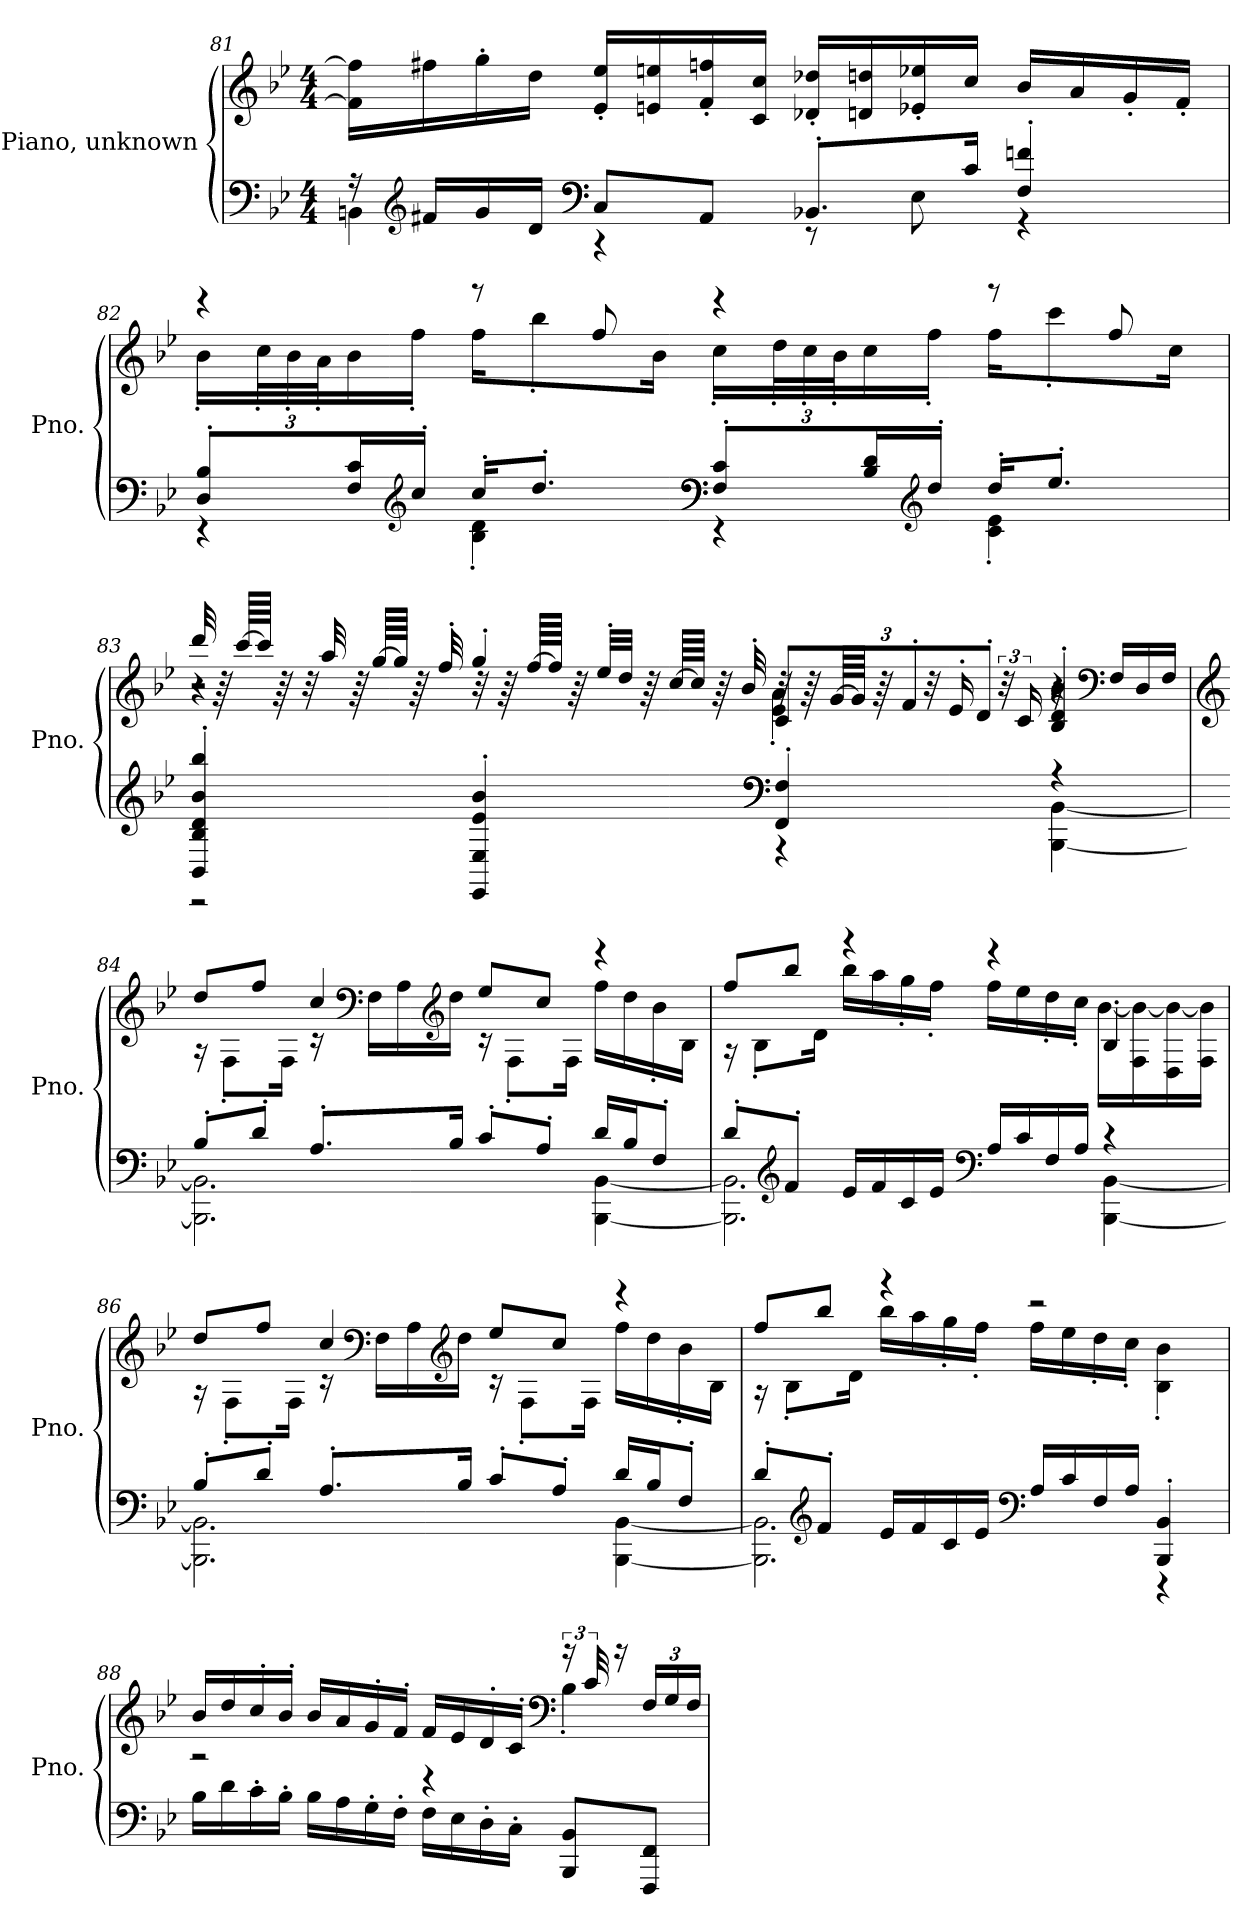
**kern	**kern
*part1	*part1
*staff2	*staff1
*I"Piano, unknown	*
*I'Pno.	*
*clefF4	*clefG2
*k[b-e-]	*k[b-e-]
*M4/4	*M4/4
=81	=81
*^	*
16r	4BBn\	16f\] 16ff\]LL
*clefG2	*	*
16f#X/LL	.	16ff#X\
16g/	.	16gg'\
16d/JJ	.	16dd\JJ
*clefF4	*	*
8C/L	4r	16e-/' 16ee-/'LL
.	.	16en/ 16een/
8AA/J	.	16f/' 16ffn/'
.	.	16c/ 16cc/JJ
8.BB-X'/L	8r	16d-X/' 16dd-X/'LL
.	.	16dn/ 16ddn/
.	8E-\	16e-X/' 16ee-X/'
16c/Jk	.	16cc/JJ
4F/' 4fn/'	4r	16b-/LL
.	.	16a/
.	.	16g'/
.	.	16f'/JJ
!!LO:LB:g=z
=82	=82	=82
*	*	*^
8D/' 8B-/'L	4r	4r	16b-'\LL
*	*	*	*Xbrackettup
.	.	.	48cc'\L
.	.	.	48b-'\
.	.	.	48a'\J
16F/ 16c/L	.	.	16b-\
*clefG2	*	*	*
16cc'/JJ	.	.	16ff'\JJ
16cc'/KL	4B-\' 4d\'	8r	16ff\KL
8.dd'/J	.	.	8bb-'\
.	.	8ff/	.
.	.	.	16b-\Jk
*clefF4	*	*	*
8F/' 8c/'L	4r	4r	16cc'\LL
.	.	.	48dd'\L
.	.	.	48cc'\
.	.	.	48b-'\J
16B-/ 16d/L	.	.	16cc\
*clefG2	*	*	*
16dd'/JJ	.	.	16ff'\JJ
16dd'/KL	4c\' 4e-\'	8r	16ff\KL
8.ee-'/J	.	.	8ccc'\
.	.	8ff/	.
.	.	.	16cc\Jk
!!LO:LB:g=z
=83	=83	=83	=83
*	*	*	*^
4BB-/' 4B-/' 4d/' 4b-/' 4bb-/'	2r	32ddd/	2r	4r
.	.	64r	.	.
.	.	[64ccc/LLLL	.	.
.	.	64ccc/JJJJ]	.	.
.	.	64r	.	.
.	.	32r	.	.
.	.	32aa/	.	.
.	.	64r	.	.
.	.	[64gg/LLLL	.	.
.	.	64gg/JJJJ]	.	.
.	.	64r	.	.
.	.	32ff'/	.	.
4EE-/' 4E-/' 4e-/' 4b-/'	.	32r	.	4gg'/
.	.	64r	.	.
.	.	[64ff/LLLL	.	.
.	.	64ff/JJJJ]	.	.
.	.	64r	.	.
.	.	32ee-'/LLL	.	.
.	.	32dd/JJJ	.	.
.	.	64r	.	.
.	.	[64cc/LLLL	.	.
.	.	64cc/JJJJ]	.	.
.	.	64r	.	.
.	.	32b-'/	.	.
*clefF4	*	*	*	*
4FF/' 4F/'	4r	12c/L	4e-\' 4a\'	32r
.	.	.	.	64r
.	.	.	.	[64g/LLLL
.	.	.	.	64g/JJJJ]
.	.	.	.	64r
.	.	12f'/	.	.
.	.	.	.	32r
.	.	.	.	16e-'/
.	.	12d'/J	.	.
*	*	*	*	*brackettup
.	.	.	.	48r
.	.	.	.	24c/
4r	[4BBB-\ [4BB-\	4B-/' 4d/' 4b-/'	4r	16r
*	*	*clefF4	*	*
.	.	.	.	16F/LL
.	.	.	.	16D/
.	.	.	.	16F/JJ
*	*	*v	*v	*v
!!LO:LB:g=z
=84	=84	=84
*	*	*clefG2
*	*	*^
8B-'/L	2.BBB-\] 2.BB-\]	8dd/L	16r
.	.	.	8F'\L
8d'/J	.	8ff/J	.
.	.	.	16F\Jk
8.A'/L	.	4cc/	16r
*	*	*clefF4	*
.	.	.	16F\LL
.	.	.	16A\
*	*	*clefG2	*
16B-/Jk	.	.	16dd\JJ
8c'/L	.	8ee-/L	16r
.	.	.	8F'\L
8A'/J	.	8cc/J	.
.	.	.	16F\Jk
16d/LL	[4BBB-\ [4BB-\	4r	16ff\LL
16B-/J	.	.	16dd\
8F'/J	.	.	16b-'\
.	.	.	16B-\JJ
=85	=85	=85	=85
8d'/L	2.BBB-\] 2.BB-\]	8ff/L	16r
.	.	.	8B-'\L
*clefG2	*	*	*
8f'/J	.	8bb-/J	.
.	.	.	16d\Jk
16e-/LL	.	4r	16bb-\LL
16f/	.	.	16aa\
16c/	.	.	16gg'\
16e-/JJ	.	.	16ff'\JJ
*clefF4	*	*	*
16A/LL	.	4r	16ff\LL
16c/	.	.	16ee-\
16F/	.	.	16dd'\
16A/JJ	.	.	16cc'\JJ
4r	[4BBB-\ [4BB-\	4B-'/	[16b-\LL
.	.	.	16F\ 16b-\_
.	.	.	16D\ 16b-\_
.	.	.	16F\ 16b-\]JJ
!!LO:LB:g=z	!!
=86	=86	=86	=86
8B-'/L	2.BBB-\] 2.BB-\]	8dd/L	16r
.	.	.	8F'\L
8d'/J	.	8ff/J	.
.	.	.	16F\Jk
8.A'/L	.	4cc/	16r
*	*	*clefF4	*
.	.	.	16F\LL
.	.	.	16A\
*	*	*clefG2	*
16B-/Jk	.	.	16dd\JJ
8c'/L	.	8ee-/L	16r
.	.	.	8F'\L
8A'/J	.	8cc/J	.
.	.	.	16F\Jk
16d/LL	[4BBB-\ [4BB-\	4r	16ff\LL
16B-/J	.	.	16dd\
8F'/J	.	.	16b-'\
.	.	.	16B-\JJ
=87	=87	=87	=87
8d'/L	2.BBB-\] 2.BB-\]	8ff/L	16r
.	.	.	8B-'\L
*clefG2	*	*	*
8f'/J	.	8bb-/J	.
.	.	.	16d\Jk
16e-/LL	.	4r	16bb-\LL
16f/	.	.	16aa\
16c/	.	.	16gg'\
16e-/JJ	.	.	16ff'\JJ
*clefF4	*	*	*
16A/LL	.	2r	16ff\LL
16c/	.	.	16ee-\
16F/	.	.	16dd'\
16A/JJ	.	.	16cc'\JJ
4BBB-/' 4BB-/'	4r	.	4B-\' 4b-\'
*v	*v	*	*
!!LO:LB:g=z	!!
=88	=88	=88
16B-\LL	16b-/LL	2r
16d\	16dd/	.
16c'\	16cc'/	.
16B-'\JJ	16b-'/JJ	.
16B-\LL	16b-/LL	.
16A\	16a/	.
16G'\	16g'/	.
16F'\JJ	16f'/JJ	.
16F\LL	16f/LL	4r
16E-\	16e-/	.
16D'\	16d'/	.
16C'\JJ	16c'/JJ	.
*	*clefF4	*
8BBB-/ 8BB-/L	24r	4B-'\
.	48c/	.
.	16r	.
*	*Xbrackettup	*
8FFF/ 8FF/J	24F/LL	.
.	24G/	.
.	24F/JJ	.
*	*v	*v
=	=
*-	*-
